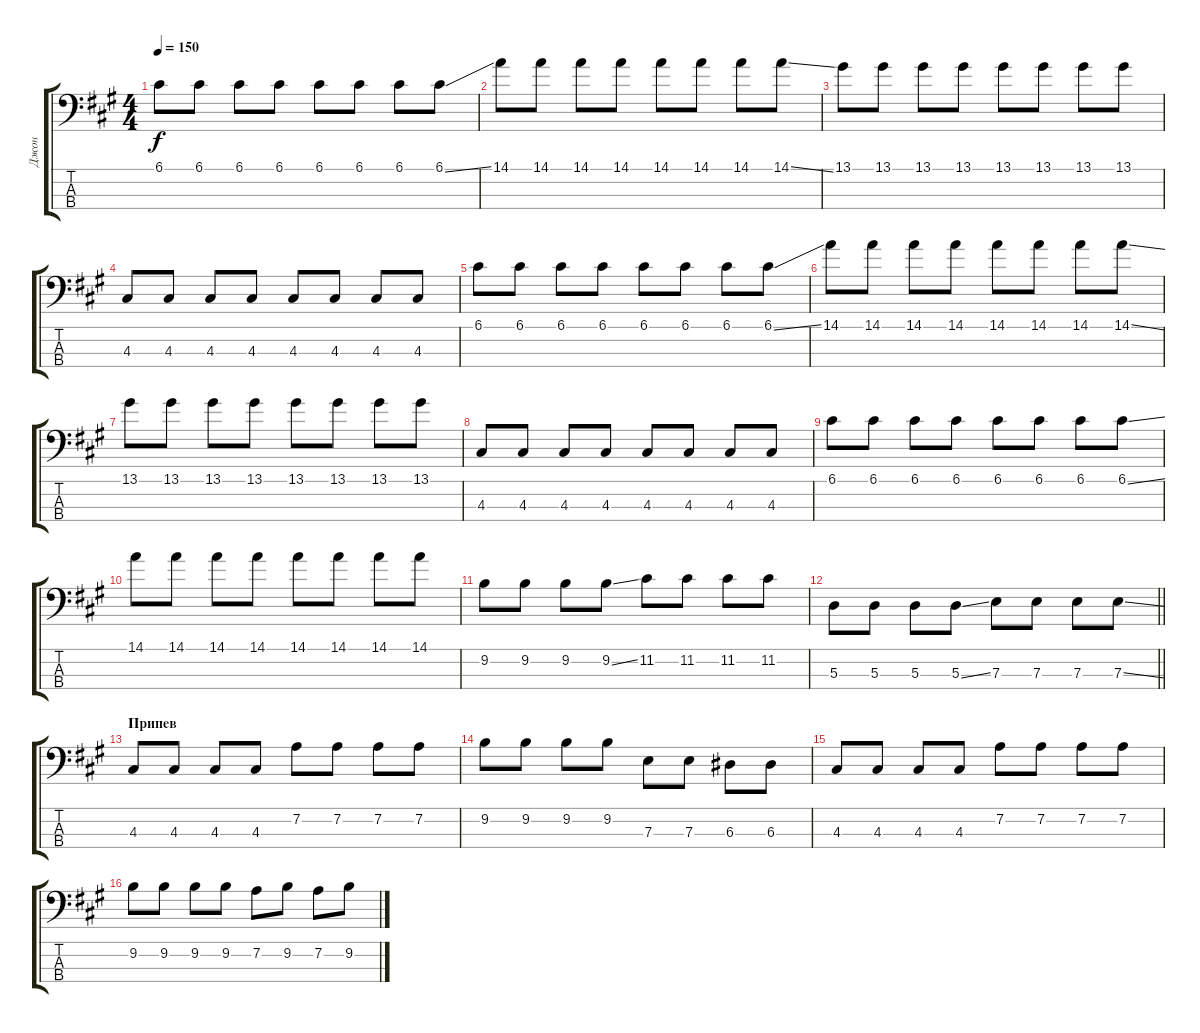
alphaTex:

\track ("Джон" "Джон") {instrument electricbasspick}
\staff {score tabs}
\tuning (G2 D2 A1 E1) {hide}
\ts (4 4)
\tempo 150
\clef f4
\ks f#minor
6.1.8{dy f} 6.1.8 6.1.8 6.1.8 6.1.8 6.1.8 6.1.8 6.1{ss}.8 |
14.1.8 14.1.8 14.1.8 14.1.8 14.1.8 14.1.8 14.1.8 14.1{ss}.8 |
13.1.8 13.1.8 13.1.8 13.1.8 13.1.8 13.1.8 13.1.8 13.1.8 |
4.3.8 4.3.8 4.3.8 4.3.8 4.3.8 4.3.8 4.3.8 4.3.8 |
6.1.8 6.1.8 6.1.8 6.1.8 6.1.8 6.1.8 6.1.8 6.1{ss}.8 |
14.1.8 14.1.8 14.1.8 14.1.8 14.1.8 14.1.8 14.1.8 14.1{ss}.8 |
13.1.8 13.1.8 13.1.8 13.1.8 13.1.8 13.1.8 13.1.8 13.1.8 |
4.3.8 4.3.8 4.3.8 4.3.8 4.3.8 4.3.8 4.3.8 4.3.8 |
6.1.8 6.1.8 6.1.8 6.1.8 6.1.8 6.1.8 6.1.8 6.1{ss}.8 |
14.1.8 14.1.8 14.1.8 14.1.8 14.1.8 14.1.8 14.1.8 14.1.8 |
9.2.8 9.2.8 9.2.8 9.2{ss}.8 11.2.8 11.2.8 11.2.8 11.2.8 |
\barLineRight lightlight
5.3.8 5.3.8 5.3.8 5.3{ss}.8 7.3.8 7.3.8 7.3.8 7.3{ss}.8 |
\section ("" "Припев")
4.3.8 4.3.8 4.3.8 4.3.8 7.2.8 7.2.8 7.2.8 7.2.8 |
9.2.8 9.2.8 9.2.8 9.2.8 7.3.8 7.3.8 6.3.8 6.3.8 |
4.3.8 4.3.8 4.3.8 4.3.8 7.2.8 7.2.8 7.2.8 7.2.8 |
9.2.8 9.2.8 9.2.8 9.2.8 7.2.8 9.2.8 7.2.8 9.2.8
